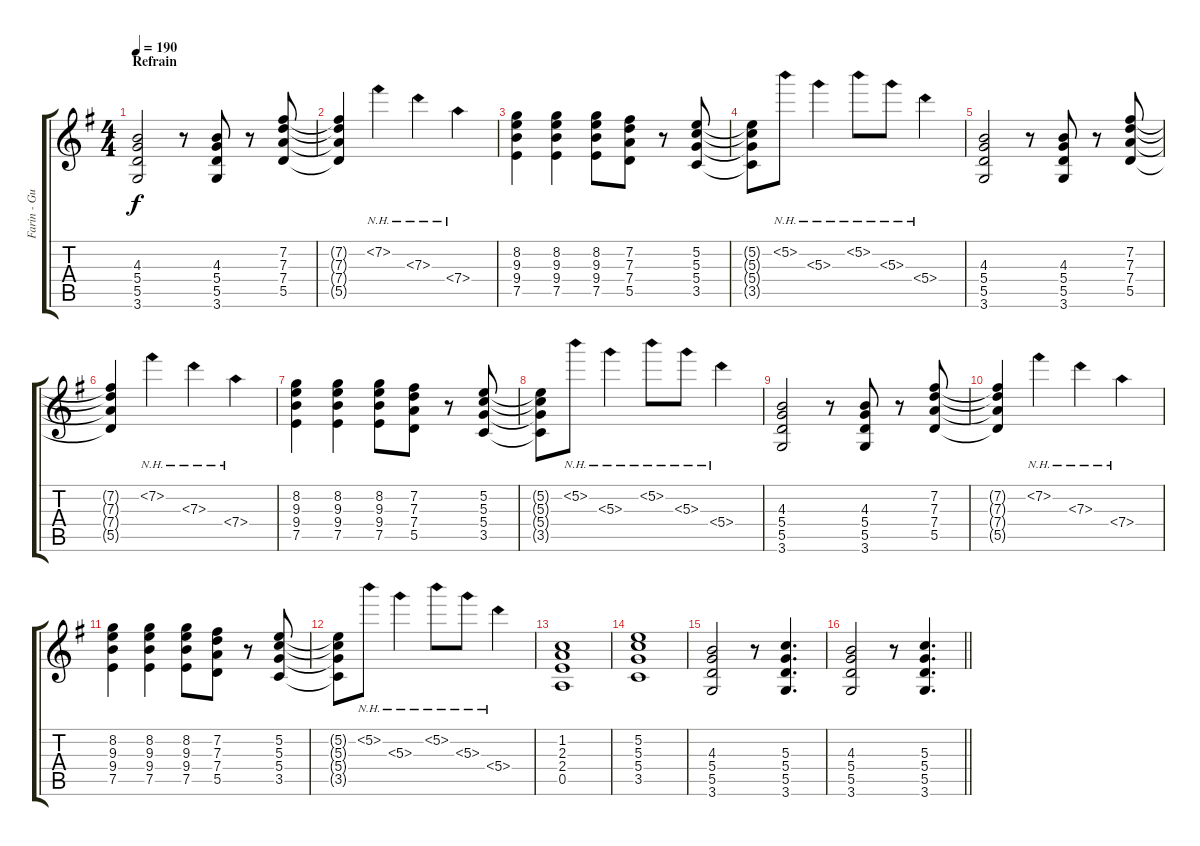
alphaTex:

\track ("Farin - Guitar 1" "Farin - Gu") {instrument overdrivenguitar}
\staff {score tabs}
\tuning (E4 B3 G3 D3 A2 E2) {hide}
\ts (4 4)
\section ("" "Refrain")
\tempo 190
\clef g2
\ks g
(4.3 5.4 5.5 3.6).2{dy f} r.8 (4.3 5.4 5.5 3.6).8 r.8 (7.2 7.3 7.4 5.5).8 |
(7.2{t} 7.3{t} 7.4{t} 5.5{t}).4 7.2{nh}.4 7.3{nh}.4 7.4{nh}.4 |
(8.2 9.3 9.4 7.5).4 (8.2 9.3 9.4 7.5).4 (8.2 9.3 9.4 7.5).8 (7.2 7.3 7.4 5.5).8 r.8 (5.2 5.3 5.4 3.5).8 |
(5.2{t} 5.3{t} 5.4{t} 3.5{t}).8 5.2{nh}.8 5.3{nh}.4 5.2{nh}.8 5.3{nh}.8 5.4{nh}.4 |
(4.3 5.4 5.5 3.6).2 r.8 (4.3 5.4 5.5 3.6).8 r.8 (7.2 7.3 7.4 5.5).8 |
(7.2{t} 7.3{t} 7.4{t} 5.5{t}).4 7.2{nh}.4 7.3{nh}.4 7.4{nh}.4 |
(8.2 9.3 9.4 7.5).4 (8.2 9.3 9.4 7.5).4 (8.2 9.3 9.4 7.5).8 (7.2 7.3 7.4 5.5).8 r.8 (5.2 5.3 5.4 3.5).8 |
(5.2{t} 5.3{t} 5.4{t} 3.5{t}).8 5.2{nh}.8 5.3{nh}.4 5.2{nh}.8 5.3{nh}.8 5.4{nh}.4 |
(4.3 5.4 5.5 3.6).2 r.8 (4.3 5.4 5.5 3.6).8 r.8 (7.2 7.3 7.4 5.5).8 |
(7.2{t} 7.3{t} 7.4{t} 5.5{t}).4 7.2{nh}.4 7.3{nh}.4 7.4{nh}.4 |
(8.2 9.3 9.4 7.5).4 (8.2 9.3 9.4 7.5).4 (8.2 9.3 9.4 7.5).8 (7.2 7.3 7.4 5.5).8 r.8 (5.2 5.3 5.4 3.5).8 |
(5.2{t} 5.3{t} 5.4{t} 3.5{t}).8 5.2{nh}.8 5.3{nh}.4 5.2{nh}.8 5.3{nh}.8 5.4{nh}.4 |
(1.2 2.3 2.4 0.5).1 |
(5.2 5.3 5.4 3.5).1 |
(4.3 5.4 5.5 3.6).2 r.8 (5.3 5.4 5.5 3.6).4{d} |
\barLineRight lightlight
(4.3 5.4 5.5 3.6).2 r.8 (5.3 5.4 5.5 3.6).4{d}
